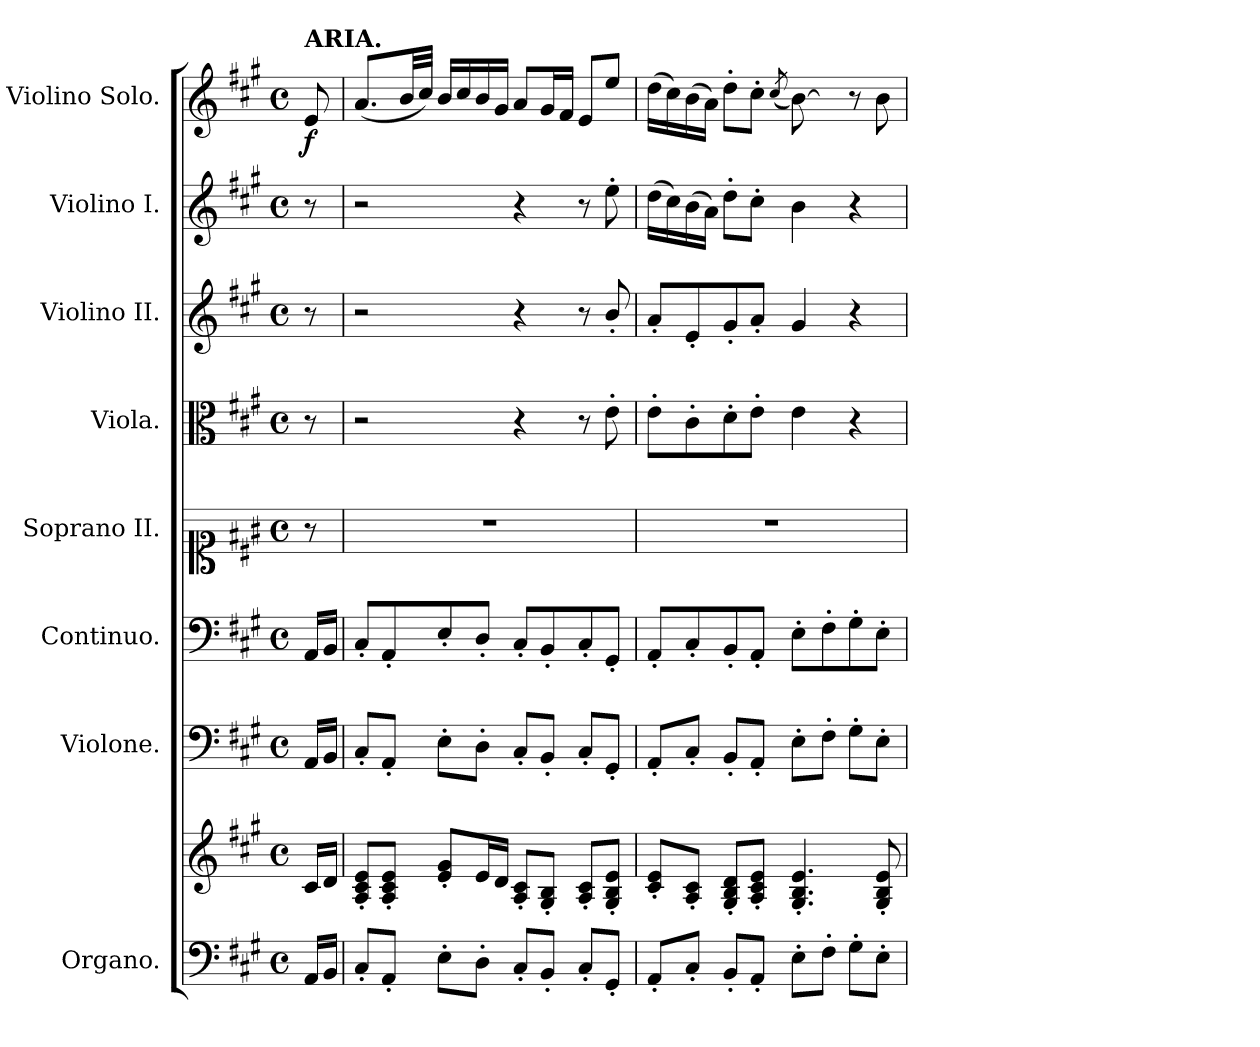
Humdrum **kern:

**kern	**kern	**dynam	**kern	**dynam	**kern	**dynam	**kern	**kern	**dynam	**kern	**dynam	**kern	**dynam	**kern	**dynam
*part8	*part8	*part8	*part7	*part7	*part6	*part6	*part5	*part4	*part4	*part3	*part3	*part2	*part2	*part1	*part1
*staff9	*staff8	*staff8/9	*staff7	*staff7	*staff6	*staff6	*staff5	*staff4	*staff4	*staff3	*staff3	*staff2	*staff2	*staff1	*staff1
*I"Organo.	*	*	*I"Violone.	*	*I"Continuo.	*	*I"Soprano II.	*I"Viola.	*	*I"Violino II.	*	*I"Violino I.	*	*I"Violino Solo.	*
*	*	*	*	*	*	*	*	*	*	*	*	*	*	*I'Vln	*
*clefF4	*clefG2	*	*clefF4	*	*clefF4	*	*clefC1	*clefC3	*	*clefG2	*	*clefG2	*	*clefG2	*
*	*	*	*ITrd7c12	*	*	*	*	*	*	*	*	*	*	*	*
*k[f#c#g#]	*k[f#c#g#]	*	*k[f#c#g#]	*	*k[f#c#g#]	*	*k[f#c#g#]	*k[f#c#g#]	*	*k[f#c#g#]	*	*k[f#c#g#]	*	*k[f#c#g#]	*
*M4/4	*M4/4	*	*M4/4	*	*M4/4	*	*M4/4	*M4/4	*	*M4/4	*	*M4/4	*	*M4/4	*
*met(c)	*met(c)	*	*met(c)	*	*met(c)	*	*met(c)	*met(c)	*	*met(c)	*	*met(c)	*	*met(c)	*
=1	=1	=1	=1	=1	=1	=1	=1	=1	=1	=1	=1	=1	=1	=1	=1
!	!	!	!	!	!	!	!	!	!	!	!	!	!	!LO:TX:a:B:t=ARIA.	!
!	!	!LO:DY:b	!	!LO:DY:b	!	!LO:DY:b	!	!	!	!	!	!	!	!	!LO:DY:b
16AA/LL	16c#/LL	other-dynamics	16AAA/LL	other-dynamics	16AA/LL	other-dynamics	8r	8r	.	8r	.	8r	.	8e/	f
16BB/JJ	16d/JJ	.	16BBB/JJ	.	16BB/JJ	.	.	.	.	.	.	.	.	.	.
=2	=2	=2	=2	=2	=2	=2	=2	=2	=2	=2	=2	=2	=2	=2	=2
8C#'/L	8A'/ 8c#'/ 8e'/L	.	8CC#'/L	.	8C#'/L	.	1r	2r	.	2r	.	2r	.	(8.a/L	.
8AA'/J	8A'/ 8c#'/ 8e'/J	.	8AAA'/J	.	8AA'/	.	.	.	.	.	.	.	.	.	.
.	.	.	.	.	.	.	.	.	.	.	.	.	.	32b/LL	.
.	.	.	.	.	.	.	.	.	.	.	.	.	.	32cc#/JJJ)	.
8E'\L	8e'/ 8g#'/L	.	8EE'\L	.	8E'/	.	.	.	.	.	.	.	.	16b/LL	.
.	.	.	.	.	.	.	.	.	.	.	.	.	.	16cc#/	.
8D'\J	16e/L	.	8DD'\J	.	8D'/J	.	.	.	.	.	.	.	.	16b/	.
.	16d/JJ	.	.	.	.	.	.	.	.	.	.	.	.	16g#/JJ	.
8C#'/L	8A'/ 8c#'/L	.	8CC#'/L	.	8C#'/L	.	.	4r	.	4r	.	4r	.	8a/L	.
8BB'/J	8G#'/ 8B'/J	.	8BBB'/J	.	8BB'/	.	.	.	.	.	.	.	.	16g#/L	.
.	.	.	.	.	.	.	.	.	.	.	.	.	.	16f#/JJ	.
8C#'/L	8A'/ 8c#'/L	.	8CC#'/L	.	8C#'/	.	.	8r	.	8r	.	8r	.	8e/L	.
!	!	!	!	!	!	!	!	!	!LO:DY:b	!	!LO:DY:b	!	!LO:DY:b	!	!
8GG#'/J	8G#'/ 8B'/ 8e'/J	.	8GGG#'/J	.	8GG#'/J	.	.	8e'\	other-dynamics	8b'/	other-dynamics	8ee'\	other-dynamics	8ee\J	.
=3	=3	=3	=3	=3	=3	=3	=3	=3	=3	=3	=3	=3	=3	=3	=3
8AA'/L	8c#'/ 8e'/L	.	8AAA'/L	.	8AA'/L	.	1r	8e'\L	.	8a'/L	.	(16dd\LL	.	(16dd\LL	.
.	.	.	.	.	.	.	.	.	.	.	.	16cc#\)	.	16cc#\)	.
8C#'/J	8A'/ 8c#'/J	.	8CC#'/J	.	8C#'/	.	.	8c#'\	.	8e'/	.	(16b\	.	(16b\	.
.	.	.	.	.	.	.	.	.	.	.	.	16a\JJ)	.	16a\JJ)	.
8BB'/L	8G#'/ 8B'/ 8d'/L	.	8BBB'/L	.	8BB'/	.	.	8d'\	.	8g#'/	.	8dd'\L	.	8dd'\L	.
8AA'/J	8A'/ 8c#'/ 8e'/J	.	8AAA'/J	.	8AA'/J	.	.	8e'\J	.	8a'/J	.	8cc#'\J	.	8cc#'\J	.
.	.	.	.	.	.	.	.	.	.	.	.	.	.	(8qcc#/	.
8E'\L	4.G#/' 4.B/' 4.e/'	.	8EE'\L	.	8E'\L	.	.	4e\	.	4g#/	.	4b\	.	[8b\)	.
8F#'\J	.	.	8FF#'\J	.	8F#'\	.	.	.	.	.	.	.	.	8b\yy]	.
8G#'\L	.	.	8GG#'\L	.	8G#'\	.	.	4r	.	4r	.	4r	.	8r	.
8E'\J	8G#/' 8B/' 8e/'	.	8EE'\J	.	8E'\J	.	.	.	.	.	.	.	.	8b\	.
=	=	=	=	=	=	=	=	=	=	=	=	=	=	=	=
*-	*-	*-	*-	*-	*-	*-	*-	*-	*-	*-	*-	*-	*-	*-	*-
